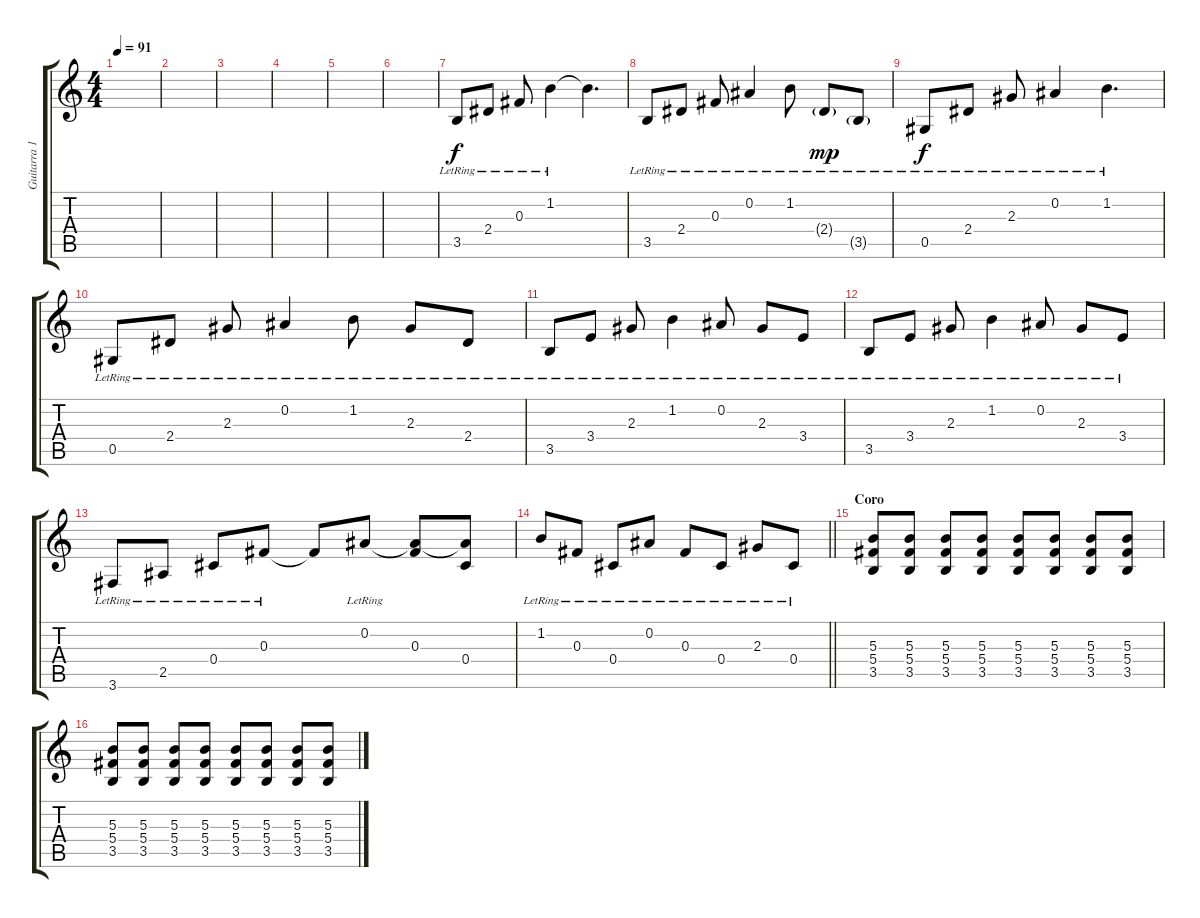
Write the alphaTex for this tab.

\track ("Guitarra 1" "Guitarra 1") {instrument distortionguitar}
\staff {score tabs}
\tuning (Eb4 Bb3 Gb3 Db3 Ab2 Eb2) {hide}
\ts (4 4)
\tempo 91
\clef g2
\ks c
|
|
|
|
|
|
3.5{lr}.8{instrument electricguitarclean} 2.4{lr}.8 0.3{lr}.8 1.2{lr}.4 1.2{t}.4{d} |
3.5{lr}.8 2.4{lr}.8 0.3{lr}.8 0.2{lr}.4 1.2{lr}.8 2.4{g lr}.8{dy mp} 3.5{g lr}.8 |
0.5{lr}.8{dy f} 2.4{lr}.8 2.3{lr}.8 0.2{lr}.4 1.2{lr}.4{d} |
0.5{lr}.8 2.4{lr}.8 2.3{lr}.8 0.2{lr}.4 1.2{lr}.8 2.3{lr}.8 2.4{lr}.8 |
3.5{lr}.8 3.4{lr}.8 2.3{lr}.8 1.2{lr}.4 0.2{lr}.8 2.3{lr}.8 3.4{lr}.8 |
3.5{lr}.8 3.4{lr}.8 2.3{lr}.8 1.2{lr}.4 0.2{lr}.8 2.3{lr}.8 3.4{lr}.8 |
3.6{lr}.8 2.5{lr}.8 0.4{lr}.8 0.3{lr}.8 0.3{t}.8 0.2{lr}.8 (0.2{t} 0.3).8 (0.2{t} 0.4).8 |
\barLineRight lightlight
1.2{lr}.8 0.3{lr}.8 0.4{lr}.8 0.2{lr}.8 0.3{lr}.8 0.4{lr}.8 2.3{lr}.8 0.4{lr}.8 |
\section ("" "Coro")
(5.3 5.4 3.5).8{volume 12 instrument distortionguitar} (5.3 5.4 3.5).8 (5.3 5.4 3.5).8 (5.3 5.4 3.5).8 (5.3 5.4 3.5).8 (5.3 5.4 3.5).8 (5.3 5.4 3.5).8 (5.3 5.4 3.5).8 |
(5.3 5.4 3.5).8 (5.3 5.4 3.5).8 (5.3 5.4 3.5).8 (5.3 5.4 3.5).8 (5.3 5.4 3.5).8 (5.3 5.4 3.5).8 (5.3 5.4 3.5).8 (5.3 5.4 3.5).8
